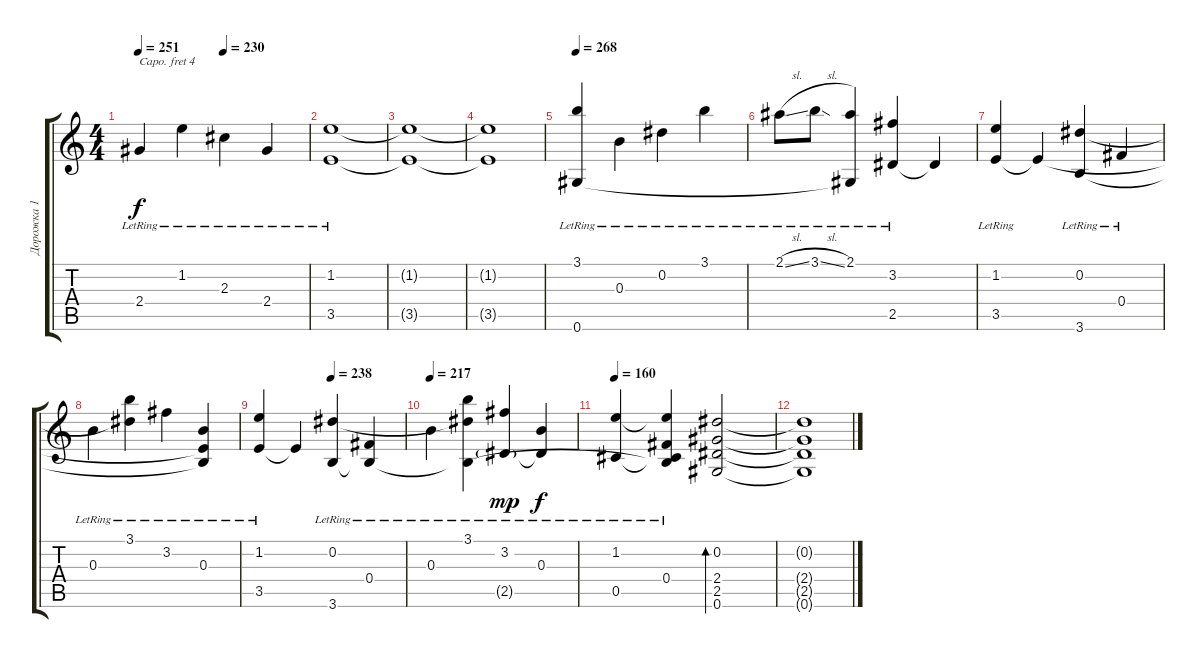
\track ("Дорожка 1" "Дорожка 1") {solo instrument acousticguitarsteel}
\staff {score tabs}
\capo 4
\tuning (E4 B3 G3 D3 A2 E2) {hide}
\ts (4 4)
\tempo 251
\tempo (230 0.5)
\clef g2
\ks c
2.4{lr}.4{dy f} 1.2{lr}.4 2.3{lr}.4 2.4{lr}.4 |
(1.2{lr} 3.5{lr}).1 |
(1.2{t} 3.5{t}).1 |
(1.2{t} 3.5{t}).1 |
\tempo 268
(3.1{lr} 0.6{lr}).4 0.3{lr}.4 0.2{lr}.4 3.1{lr}.4 |
2.1{sl lr}.8 3.1{sl lr}.8 (2.1{lr} 0.6{t}).4 (3.2{lr} 2.5{lr}).4 2.5{t}.4 |
(1.2{lr} 3.5{lr}).4 3.5{t}.4 (0.2{lr} 3.6{lr}).4 0.4{lr}.4 |
0.3{lr}.4 (3.1{lr} 0.2{t}).4 3.2{lr}.4 (0.3{lr} 3.5{t} 3.6{t}).4 |
\tempo (238 0.5)
(1.2{lr} 3.5{lr}).4 3.5{t}.4 (0.2{lr} 3.6{lr}).4 (0.4{lr} 3.6{t}).4 |
\tempo 217
0.3{lr}.4 (3.1{lr} 0.2{t} 3.6{t}).4 (3.2{lr} 2.5{g lr}).4{dy mp} (0.3{lr} 2.5{t}).4{dy f} |
\tempo 160
(1.2{lr} 0.5{lr}).4 (1.2{t} 0.4{lr} 0.5{t} 3.6{t}).4 (0.2 2.4 2.5 0.6).2{bd 480} |
(0.2{t} 2.4{t} 2.5{t} 0.6{t}).1
